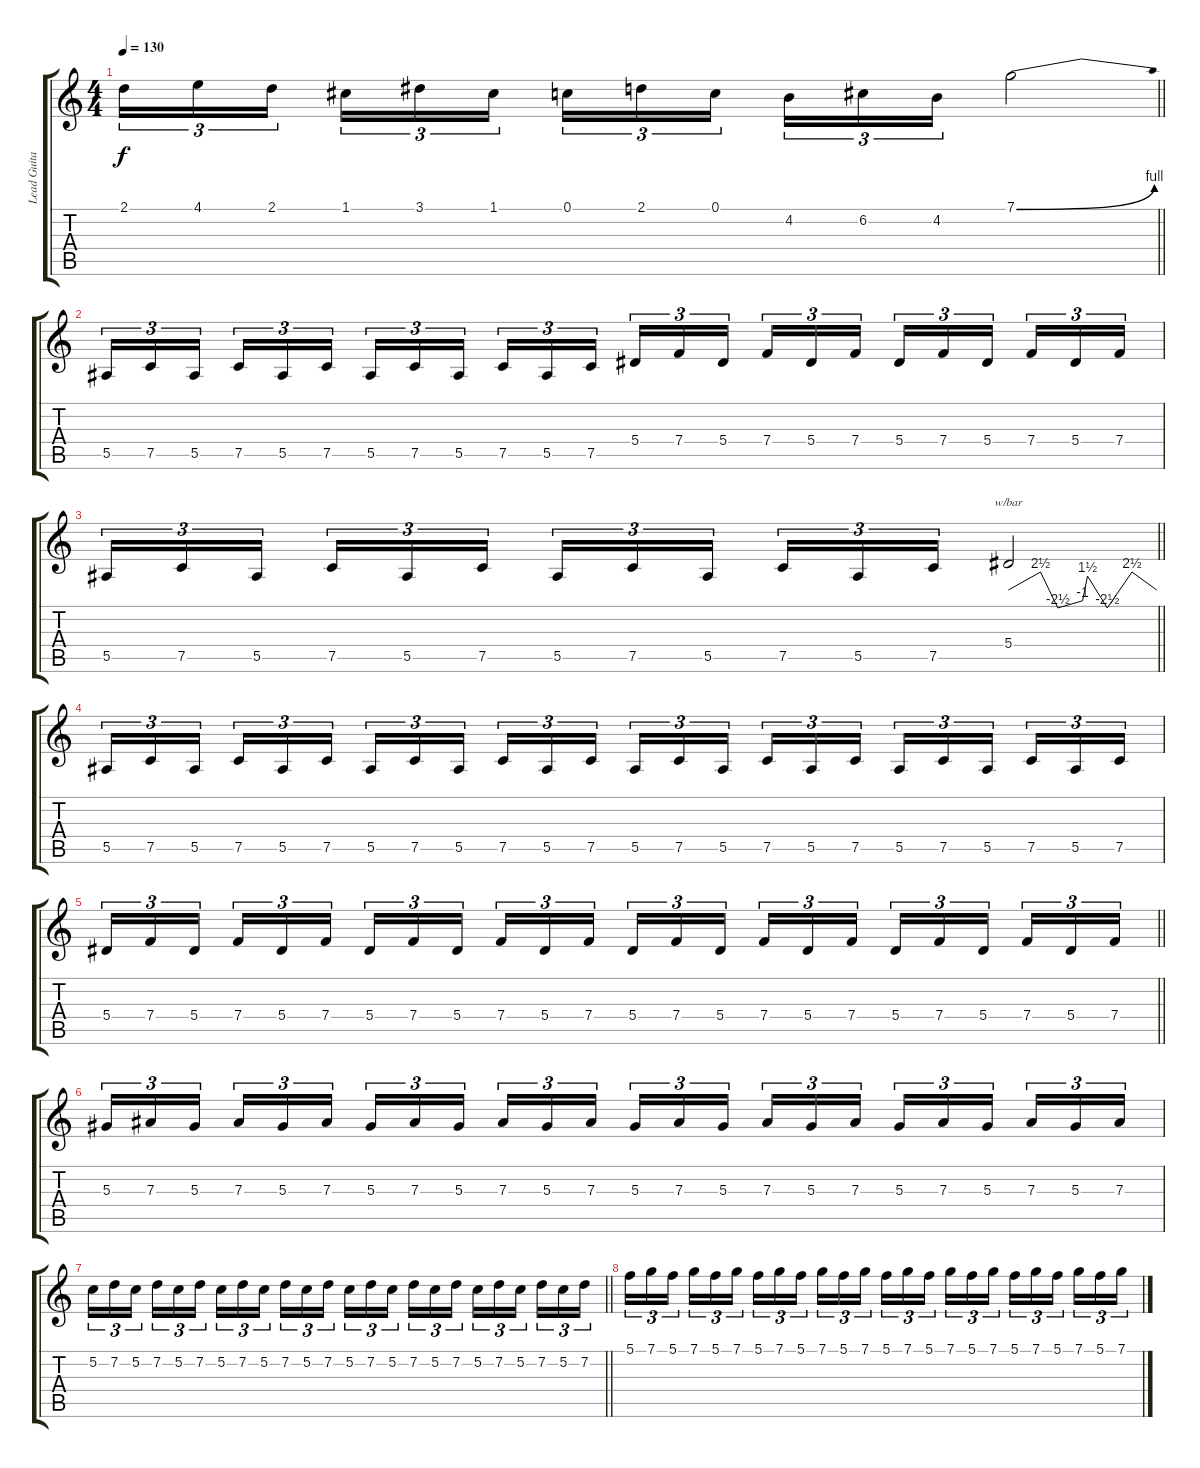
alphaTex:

\track ("Lead Guitar" "Lead Guita") {instrument distortionguitar}
\staff {score tabs}
\tuning (C4 G3 Eb3 Bb2 F2 C2) {hide}
\ts (4 4)
\tempo 130
\clef g2
\barLineRight lightlight
\ks c
2.1.16{tu (3 2) dy f} 4.1.16{tu (3 2)} 2.1.16{tu (3 2) beam splitsecondary} 1.1.16{tu (3 2)} 3.1.16{tu (3 2)} 1.1.16{tu (3 2)} 0.1.16{tu (3 2)} 2.1.16{tu (3 2)} 0.1.16{tu (3 2) beam splitsecondary} 4.2.16{tu (3 2)} 6.2.16{tu (3 2)} 4.2.16{tu (3 2)} 7.1{be (bend 0 0 60 4)}.2 |
5.5.16{tu (3 2)} 7.5.16{tu (3 2)} 5.5.16{tu (3 2) beam splitsecondary} 7.5.16{tu (3 2)} 5.5.16{tu (3 2)} 7.5.16{tu (3 2)} 5.5.16{tu (3 2)} 7.5.16{tu (3 2)} 5.5.16{tu (3 2) beam splitsecondary} 7.5.16{tu (3 2)} 5.5.16{tu (3 2)} 7.5.16{tu (3 2)} 5.4.16{tu (3 2)} 7.4.16{tu (3 2)} 5.4.16{tu (3 2) beam splitsecondary} 7.4.16{tu (3 2)} 5.4.16{tu (3 2)} 7.4.16{tu (3 2)} 5.4.16{tu (3 2)} 7.4.16{tu (3 2)} 5.4.16{tu (3 2) beam splitsecondary} 7.4.16{tu (3 2)} 5.4.16{tu (3 2)} 7.4.16{tu (3 2)} |
\barLineRight lightlight
5.5.16{tu (3 2)} 7.5.16{tu (3 2)} 5.5.16{tu (3 2) beam splitsecondary} 7.5.16{tu (3 2)} 5.5.16{tu (3 2)} 7.5.16{tu (3 2)} 5.5.16{tu (3 2)} 7.5.16{tu (3 2)} 5.5.16{tu (3 2) beam splitsecondary} 7.5.16{tu (3 2)} 5.5.16{tu (3 2)} 7.5.16{tu (3 2)} 5.4.2{tbe (custom default 0 0 13 10 20 -10 30 -4 32 6 40 -10 50 10 60 0)} |
5.5.16{tu (3 2)} 7.5.16{tu (3 2)} 5.5.16{tu (3 2) beam splitsecondary} 7.5.16{tu (3 2)} 5.5.16{tu (3 2)} 7.5.16{tu (3 2)} 5.5.16{tu (3 2)} 7.5.16{tu (3 2)} 5.5.16{tu (3 2) beam splitsecondary} 7.5.16{tu (3 2)} 5.5.16{tu (3 2)} 7.5.16{tu (3 2)} 5.5.16{tu (3 2)} 7.5.16{tu (3 2)} 5.5.16{tu (3 2) beam splitsecondary} 7.5.16{tu (3 2)} 5.5.16{tu (3 2)} 7.5.16{tu (3 2)} 5.5.16{tu (3 2)} 7.5.16{tu (3 2)} 5.5.16{tu (3 2) beam splitsecondary} 7.5.16{tu (3 2)} 5.5.16{tu (3 2)} 7.5.16{tu (3 2)} |
\barLineRight lightlight
5.4.16{tu (3 2)} 7.4.16{tu (3 2)} 5.4.16{tu (3 2) beam splitsecondary} 7.4.16{tu (3 2)} 5.4.16{tu (3 2)} 7.4.16{tu (3 2)} 5.4.16{tu (3 2)} 7.4.16{tu (3 2)} 5.4.16{tu (3 2) beam splitsecondary} 7.4.16{tu (3 2)} 5.4.16{tu (3 2)} 7.4.16{tu (3 2)} 5.4.16{tu (3 2)} 7.4.16{tu (3 2)} 5.4.16{tu (3 2) beam splitsecondary} 7.4.16{tu (3 2)} 5.4.16{tu (3 2)} 7.4.16{tu (3 2)} 5.4.16{tu (3 2)} 7.4.16{tu (3 2)} 5.4.16{tu (3 2) beam splitsecondary} 7.4.16{tu (3 2)} 5.4.16{tu (3 2)} 7.4.16{tu (3 2)} |
5.3.16{tu (3 2)} 7.3.16{tu (3 2)} 5.3.16{tu (3 2) beam splitsecondary} 7.3.16{tu (3 2)} 5.3.16{tu (3 2)} 7.3.16{tu (3 2)} 5.3.16{tu (3 2)} 7.3.16{tu (3 2)} 5.3.16{tu (3 2) beam splitsecondary} 7.3.16{tu (3 2)} 5.3.16{tu (3 2)} 7.3.16{tu (3 2)} 5.3.16{tu (3 2)} 7.3.16{tu (3 2)} 5.3.16{tu (3 2) beam splitsecondary} 7.3.16{tu (3 2)} 5.3.16{tu (3 2)} 7.3.16{tu (3 2)} 5.3.16{tu (3 2)} 7.3.16{tu (3 2)} 5.3.16{tu (3 2) beam splitsecondary} 7.3.16{tu (3 2)} 5.3.16{tu (3 2)} 7.3.16{tu (3 2)} |
\barLineRight lightlight
5.2.16{tu (3 2)} 7.2.16{tu (3 2)} 5.2.16{tu (3 2) beam splitsecondary} 7.2.16{tu (3 2)} 5.2.16{tu (3 2)} 7.2.16{tu (3 2)} 5.2.16{tu (3 2)} 7.2.16{tu (3 2)} 5.2.16{tu (3 2) beam splitsecondary} 7.2.16{tu (3 2)} 5.2.16{tu (3 2)} 7.2.16{tu (3 2)} 5.2.16{tu (3 2)} 7.2.16{tu (3 2)} 5.2.16{tu (3 2) beam splitsecondary} 7.2.16{tu (3 2)} 5.2.16{tu (3 2)} 7.2.16{tu (3 2)} 5.2.16{tu (3 2)} 7.2.16{tu (3 2)} 5.2.16{tu (3 2) beam splitsecondary} 7.2.16{tu (3 2)} 5.2.16{tu (3 2)} 7.2.16{tu (3 2)} |
5.1.16{tu (3 2)} 7.1.16{tu (3 2)} 5.1.16{tu (3 2) beam splitsecondary} 7.1.16{tu (3 2)} 5.1.16{tu (3 2)} 7.1.16{tu (3 2)} 5.1.16{tu (3 2)} 7.1.16{tu (3 2)} 5.1.16{tu (3 2) beam splitsecondary} 7.1.16{tu (3 2)} 5.1.16{tu (3 2)} 7.1.16{tu (3 2)} 5.1.16{tu (3 2)} 7.1.16{tu (3 2)} 5.1.16{tu (3 2) beam splitsecondary} 7.1.16{tu (3 2)} 5.1.16{tu (3 2)} 7.1.16{tu (3 2)} 5.1.16{tu (3 2)} 7.1.16{tu (3 2)} 5.1.16{tu (3 2) beam splitsecondary} 7.1.16{tu (3 2)} 5.1.16{tu (3 2)} 7.1.16{tu (3 2)}
